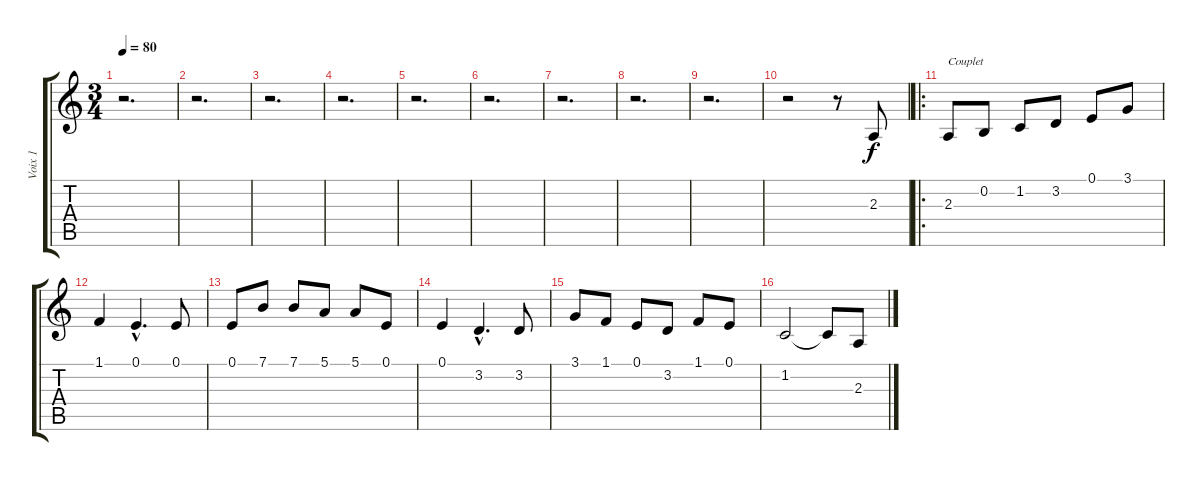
\track ("Voix 1" "Voix 1") {instrument sopranosax}
\staff {score tabs}
\tuning (E4 B3 G3 D3 A2 E2) {hide}
\ts (3 4)
\tempo 80
\clef g2
\ks c
r.2{d dy f instrument sopranosax} |
r.2{d} |
r.2{d} |
r.2{d} |
r.2{d} |
r.2{d} |
r.2{d} |
r.2{d} |
r.2{d} |
r.2 r.8 2.3.8 |
\ro
2.3.8{txt "Couplet"} 0.2.8 1.2.8 3.2.8 0.1.8 3.1.8 |
1.1.4 0.1{hac}.4{d} 0.1.8 |
0.1.8 7.1.8 7.1.8 5.1.8 5.1.8 0.1.8 |
0.1.4 3.2{hac}.4{d} 3.2.8 |
3.1.8 1.1.8 0.1.8 3.2.8 1.1.8 0.1.8 |
1.2.2 1.2{t}.8 2.3.8
